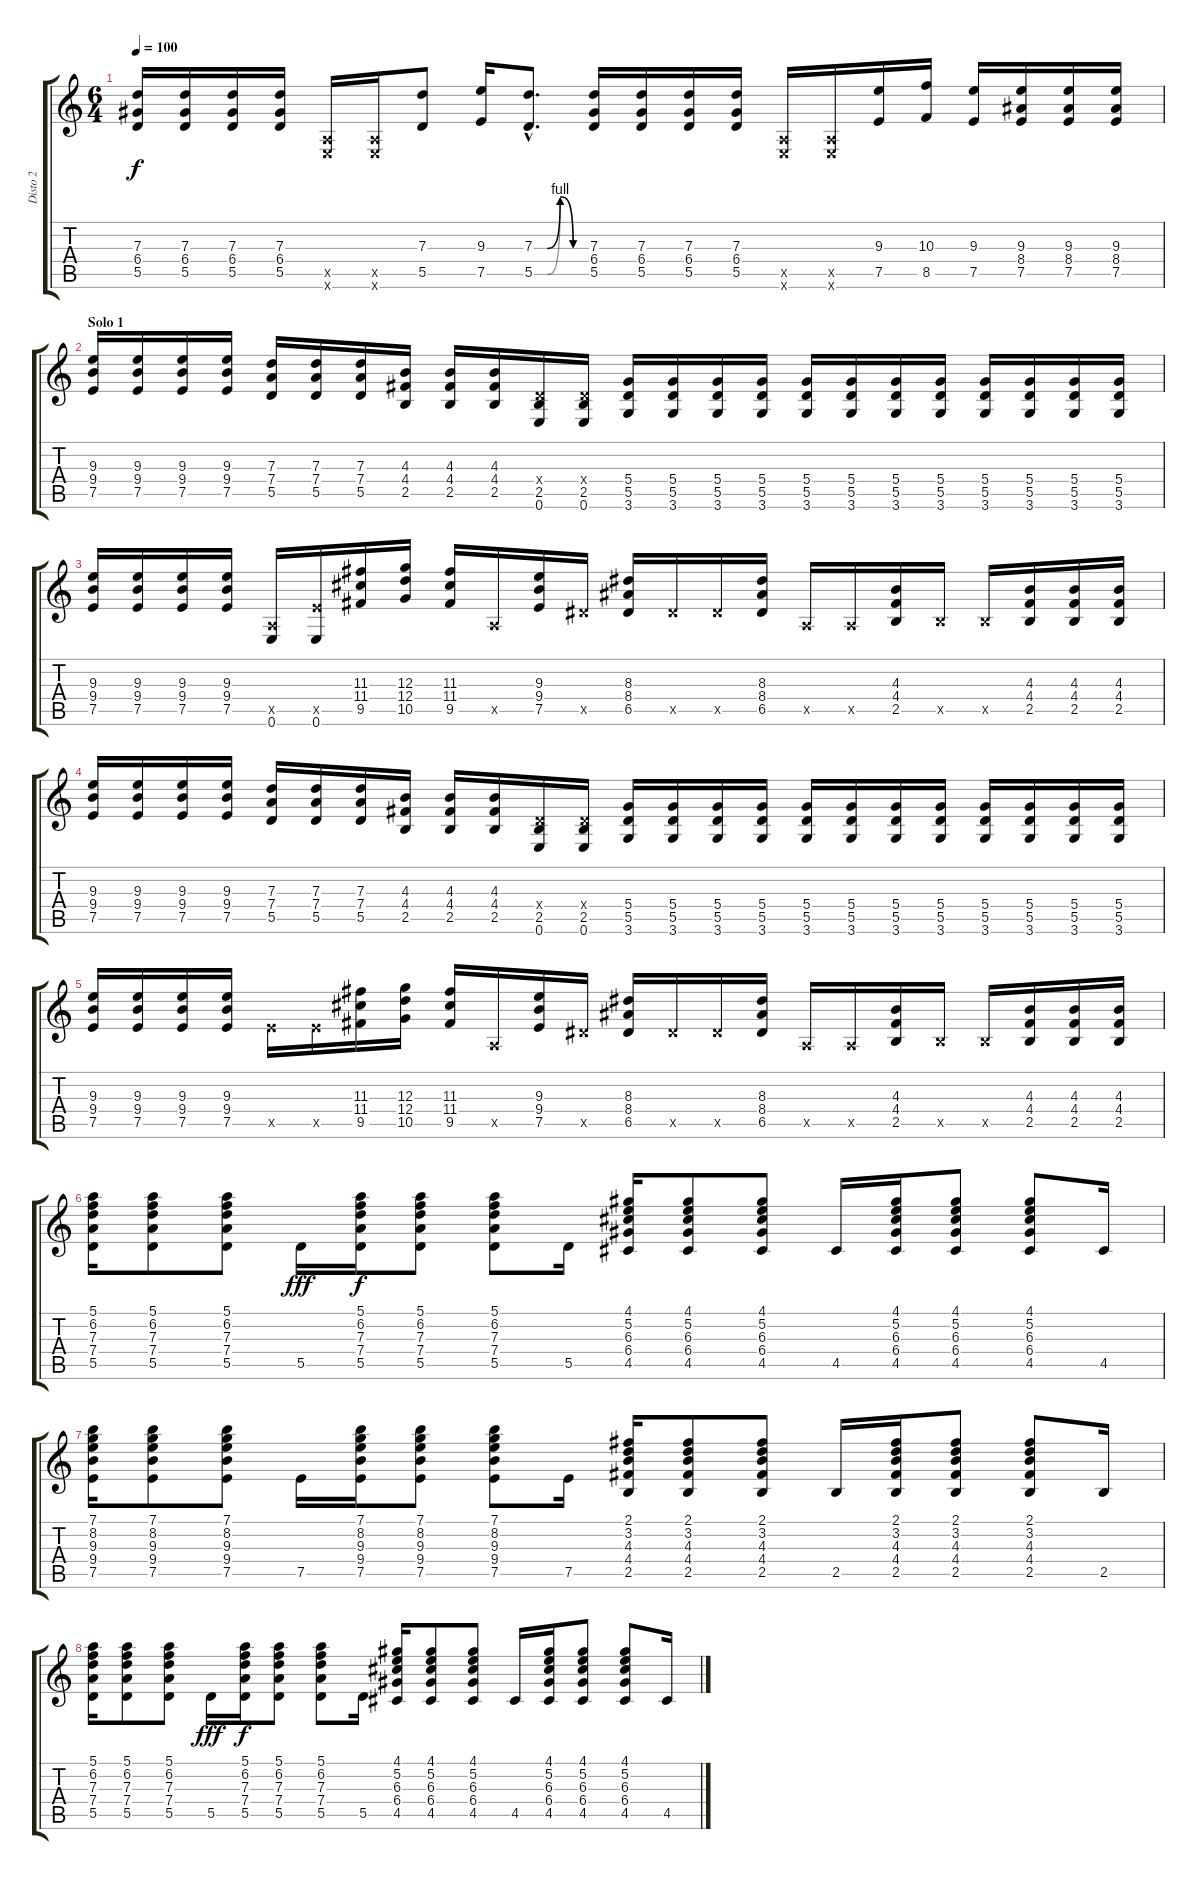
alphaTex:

\track ("Disto 2" "Disto 2") {instrument distortionguitar}
\staff {score tabs}
\tuning (E4 B3 G3 D3 A2 E2) {hide}
\ts (6 4)
\tempo 100
\clef g2
\ks c
(7.3 6.4 5.5).16{dy f} (7.3 6.4 5.5).16 (7.3 6.4 5.5).16 (7.3 6.4 5.5).16 (0.5{x} 0.6{x}).16 (0.5{x} 0.6{x}).16 (7.3 5.5).8 (9.3 7.5).16 (7.3{be (custom 0 0 13 0 15 0 30 4 45 0 60 0) hac} 5.5{be (custom 0 0 15 0 30 4 45 0 60 0) hac}).8{d} (7.3 6.4 5.5).16 (7.3 6.4 5.5).16 (7.3 6.4 5.5).16 (7.3 6.4 5.5).16 (0.5{x} 0.6{x}).16 (0.5{x} 0.6{x}).16 (9.3 7.5).16 (10.3 8.5).16 (9.3 7.5).16 (9.3 8.4 7.5).16 (9.3 8.4 7.5).16 (9.3 8.4 7.5).16 |
\section ("" "Solo 1")
(9.3 9.4 7.5).16{volume 16} (9.3 9.4 7.5).16 (9.3 9.4 7.5).16 (9.3 9.4 7.5).16 (7.3 7.4 5.5).16 (7.3 7.4 5.5).16 (7.3 7.4 5.5).16 (4.3 4.4 2.5).16 (4.3 4.4 2.5).16 (4.3 4.4 2.5).16 (0.4{x} 2.5 0.6).16 (0.4{x} 2.5 0.6).16 (5.4 5.5 3.6).16 (5.4 5.5 3.6).16 (5.4 5.5 3.6).16 (5.4 5.5 3.6).16 (5.4 5.5 3.6).16 (5.4 5.5 3.6).16 (5.4 5.5 3.6).16 (5.4 5.5 3.6).16 (5.4 5.5 3.6).16 (5.4 5.5 3.6).16 (5.4 5.5 3.6).16 (5.4 5.5 3.6).16 |
(9.3 9.4 7.5).16 (9.3 9.4 7.5).16 (9.3 9.4 7.5).16 (9.3 9.4 7.5).16 (0.5{x} 0.6).16 (7.5{x} 0.6).16 (11.3 11.4 9.5).16 (12.3 12.4 10.5).16 (11.3 11.4 9.5).16 0.5{x}.16 (9.3 9.4 7.5).16 6.5{x}.16 (8.3 8.4 6.5).16 6.5{x}.16 6.5{x}.16 (8.3 8.4 6.5).16 0.5{x}.16 0.5{x}.16 (4.3 4.4 2.5).16 2.5{x}.16 2.5{x}.16 (4.3 4.4 2.5).16 (4.3 4.4 2.5).16 (4.3 4.4 2.5).16 |
(9.3 9.4 7.5).16{volume 16} (9.3 9.4 7.5).16 (9.3 9.4 7.5).16 (9.3 9.4 7.5).16 (7.3 7.4 5.5).16 (7.3 7.4 5.5).16 (7.3 7.4 5.5).16 (4.3 4.4 2.5).16 (4.3 4.4 2.5).16 (4.3 4.4 2.5).16 (0.4{x} 2.5 0.6).16 (0.4{x} 2.5 0.6).16 (5.4 5.5 3.6).16 (5.4 5.5 3.6).16 (5.4 5.5 3.6).16 (5.4 5.5 3.6).16 (5.4 5.5 3.6).16 (5.4 5.5 3.6).16 (5.4 5.5 3.6).16 (5.4 5.5 3.6).16 (5.4 5.5 3.6).16 (5.4 5.5 3.6).16 (5.4 5.5 3.6).16 (5.4 5.5 3.6).16 |
(9.3 9.4 7.5).16 (9.3 9.4 7.5).16 (9.3 9.4 7.5).16 (9.3 9.4 7.5).16 7.5{x}.16 7.5{x}.16 (11.3 11.4 9.5).16 (12.3 12.4 10.5).16 (11.3 11.4 9.5).16 0.5{x}.16 (9.3 9.4 7.5).16 6.5{x}.16 (8.3 8.4 6.5).16 6.5{x}.16 6.5{x}.16 (8.3 8.4 6.5).16 0.5{x}.16 0.5{x}.16 (4.3 4.4 2.5).16 2.5{x}.16 2.5{x}.16 (4.3 4.4 2.5).16 (4.3 4.4 2.5).16 (4.3 4.4 2.5).16 |
(5.1 6.2 7.3 7.4 5.5).16 (5.1 6.2 7.3 7.4 5.5).8 (5.1 6.2 7.3 7.4 5.5).8 5.5.16{dy fff} (5.1 6.2 7.3 7.4 5.5).16{dy f} (5.1 6.2 7.3 7.4 5.5).8 (5.1 6.2 7.3 7.4 5.5).8 5.5.16 (4.1 5.2 6.3 6.4 4.5).16 (4.1 5.2 6.3 6.4 4.5).8 (4.1 5.2 6.3 6.4 4.5).8 4.5.16 (4.1 5.2 6.3 6.4 4.5).16 (4.1 5.2 6.3 6.4 4.5).8 (4.1 5.2 6.3 6.4 4.5).8 4.5.16 |
(7.1 8.2 9.3 9.4 7.5).16 (7.1 8.2 9.3 9.4 7.5).8 (7.1 8.2 9.3 9.4 7.5).8 7.5.16 (7.1 8.2 9.3 9.4 7.5).16 (7.1 8.2 9.3 9.4 7.5).8 (7.1 8.2 9.3 9.4 7.5).8 7.5.16 (2.1 3.2 4.3 4.4 2.5).16 (2.1 3.2 4.3 4.4 2.5).8 (2.1 3.2 4.3 4.4 2.5).8 2.5.16 (2.1 3.2 4.3 4.4 2.5).16 (2.1 3.2 4.3 4.4 2.5).8 (2.1 3.2 4.3 4.4 2.5).8 2.5.16 |
(5.1 6.2 7.3 7.4 5.5).16 (5.1 6.2 7.3 7.4 5.5).8 (5.1 6.2 7.3 7.4 5.5).8 5.5.16{dy fff} (5.1 6.2 7.3 7.4 5.5).16{dy f} (5.1 6.2 7.3 7.4 5.5).8 (5.1 6.2 7.3 7.4 5.5).8 5.5.16 (4.1 5.2 6.3 6.4 4.5).16 (4.1 5.2 6.3 6.4 4.5).8 (4.1 5.2 6.3 6.4 4.5).8 4.5.16 (4.1 5.2 6.3 6.4 4.5).16 (4.1 5.2 6.3 6.4 4.5).8 (4.1 5.2 6.3 6.4 4.5).8 4.5.16
